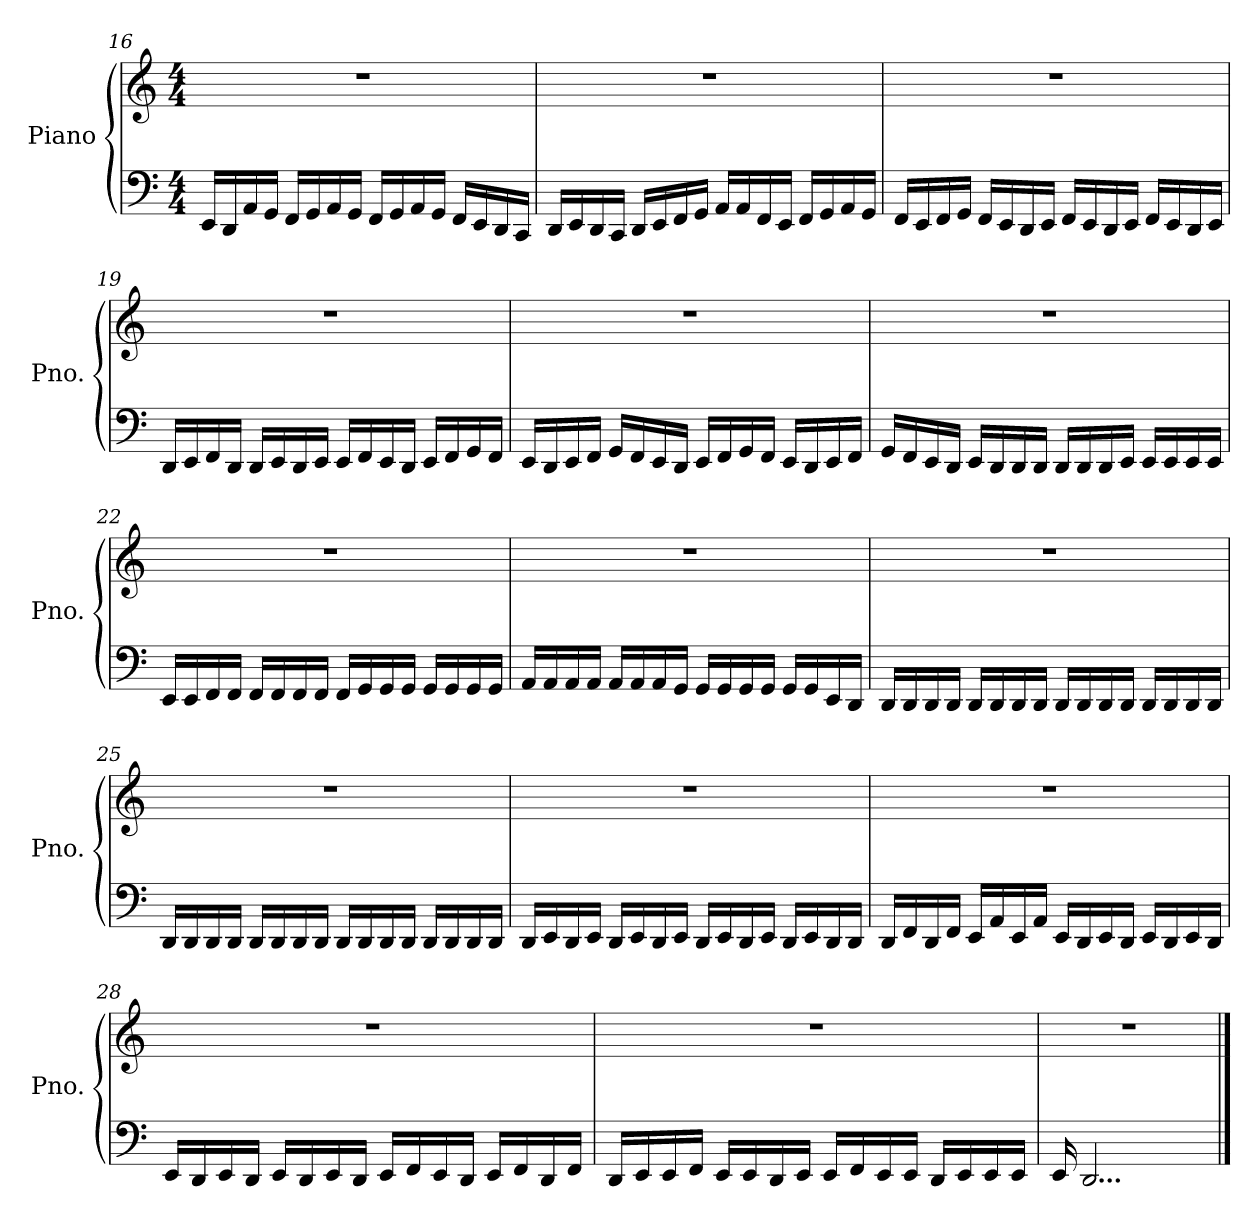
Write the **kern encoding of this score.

**kern	**kern
*part1	*part1
*staff2	*staff1
*I"Piano	*
*I'Pno.	*
*clefF4	*clefG2
*k[]	*k[]
*M4/4	*M4/4
=16	=16
16EE/LL	1r
16DD/	.
16AA/	.
16GG/JJ	.
16FF/LL	.
16GG/	.
16AA/	.
16GG/JJ	.
16FF/LL	.
16GG/	.
16AA/	.
16GG/JJ	.
16FF/LL	.
16EE/	.
16DD/	.
16CC/JJ	.
!!LO:LB:g=z
=17	=17
16DD/LL	1r
16EE/	.
16DD/	.
16CC/JJ	.
16DD/LL	.
16EE/	.
16FF/	.
16GG/JJ	.
16AA/LL	.
16AA/	.
16FF/	.
16EE/JJ	.
16FF/LL	.
16GG/	.
16AA/	.
16GG/JJ	.
=18	=18
16FF/LL	1r
16EE/	.
16FF/	.
16GG/JJ	.
16FF/LL	.
16EE/	.
16DD/	.
16EE/JJ	.
16FF/LL	.
16EE/	.
16DD/	.
16EE/JJ	.
16FF/LL	.
16EE/	.
16DD/	.
16EE/JJ	.
!!LO:LB:g=z
=19	=19
16DD/LL	1r
16EE/	.
16FF/	.
16DD/JJ	.
16DD/LL	.
16EE/	.
16DD/	.
16EE/JJ	.
16EE/LL	.
16FF/	.
16EE/	.
16DD/JJ	.
16EE/LL	.
16FF/	.
16GG/	.
16FF/JJ	.
=20	=20
16EE/LL	1r
16DD/	.
16EE/	.
16FF/JJ	.
16GG/LL	.
16FF/	.
16EE/	.
16DD/JJ	.
16EE/LL	.
16FF/	.
16GG/	.
16FF/JJ	.
16EE/LL	.
16DD/	.
16EE/	.
16FF/JJ	.
!!LO:LB:g=z
=21	=21
16GG/LL	1r
16FF/	.
16EE/	.
16DD/JJ	.
16EE/LL	.
16DD/	.
16DD/	.
16DD/JJ	.
16DD/LL	.
16DD/	.
16DD/	.
16EE/JJ	.
16EE/LL	.
16EE/	.
16EE/	.
16EE/JJ	.
=22	=22
16EE/LL	1r
16EE/	.
16FF/	.
16FF/JJ	.
16FF/LL	.
16FF/	.
16FF/	.
16FF/JJ	.
16FF/LL	.
16GG/	.
16GG/	.
16GG/JJ	.
16GG/LL	.
16GG/	.
16GG/	.
16GG/JJ	.
!!LO:PB:g=z
=23	=23
16AA/LL	1r
16AA/	.
16AA/	.
16AA/JJ	.
16AA/LL	.
16AA/	.
16AA/	.
16GG/JJ	.
16GG/LL	.
16GG/	.
16GG/	.
16GG/JJ	.
16GG/LL	.
16GG/	.
16EE/	.
16DD/JJ	.
=24	=24
16DD/LL	1r
16DD/	.
16DD/	.
16DD/JJ	.
16DD/LL	.
16DD/	.
16DD/	.
16DD/JJ	.
16DD/LL	.
16DD/	.
16DD/	.
16DD/JJ	.
16DD/LL	.
16DD/	.
16DD/	.
16DD/JJ	.
!!LO:LB:g=z
=25	=25
16DD/LL	1r
16DD/	.
16DD/	.
16DD/JJ	.
16DD/LL	.
16DD/	.
16DD/	.
16DD/JJ	.
16DD/LL	.
16DD/	.
16DD/	.
16DD/JJ	.
16DD/LL	.
16DD/	.
16DD/	.
16DD/JJ	.
=26	=26
16DD/LL	1r
16EE/	.
16DD/	.
16EE/JJ	.
16DD/LL	.
16EE/	.
16DD/	.
16EE/JJ	.
16DD/LL	.
16EE/	.
16DD/	.
16EE/JJ	.
16DD/LL	.
16EE/	.
16DD/	.
16DD/JJ	.
!!LO:LB:g=z
=27	=27
16DD/LL	1r
16FF/	.
16DD/	.
16FF/JJ	.
16EE/LL	.
16AA/	.
16EE/	.
16AA/JJ	.
16EE/LL	.
16DD/	.
16EE/	.
16DD/JJ	.
16EE/LL	.
16DD/	.
16EE/	.
16DD/JJ	.
=28	=28
16EE/LL	1r
16DD/	.
16EE/	.
16DD/JJ	.
16EE/LL	.
16DD/	.
16EE/	.
16DD/JJ	.
16EE/LL	.
16FF/	.
16EE/	.
16DD/JJ	.
16EE/LL	.
16FF/	.
16DD/	.
16FF/JJ	.
!!LO:LB:g=z
=29	=29
16DD/LL	1r
16EE/	.
16EE/	.
16FF/JJ	.
16EE/LL	.
16EE/	.
16DD/	.
16EE/JJ	.
16EE/LL	.
16FF/	.
16EE/	.
16EE/JJ	.
16DD/LL	.
16EE/	.
16EE/	.
16EE/JJ	.
=30	=30
16EE/	1r
2...DD/	.
==	==
*-	*-
